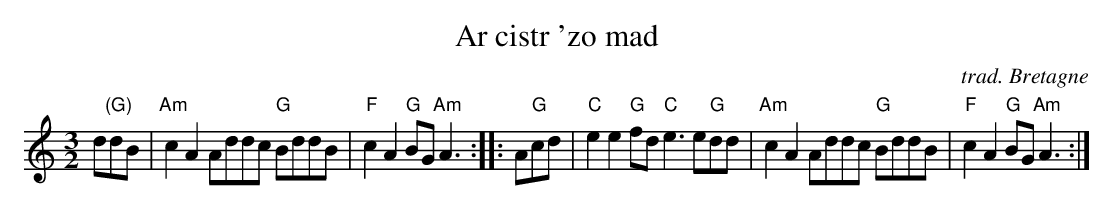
X:1
T: Ar cistr 'zo mad
O: trad. Bretagne
M: 3/2
L: 1/8
K: Am
d"(G)"dB |\
"Am"c2A2 Addc "G"BddB |\
"F"c2A2 "G"BG"Am"A3 ::\
A"G"cd |\
"C"e2e2 "G"fd"C"e3 e"G"dd |\
"Am"c2A2 Addc "G"BddB |\
"F"c2A2 "G"BG "Am"A3 :|
